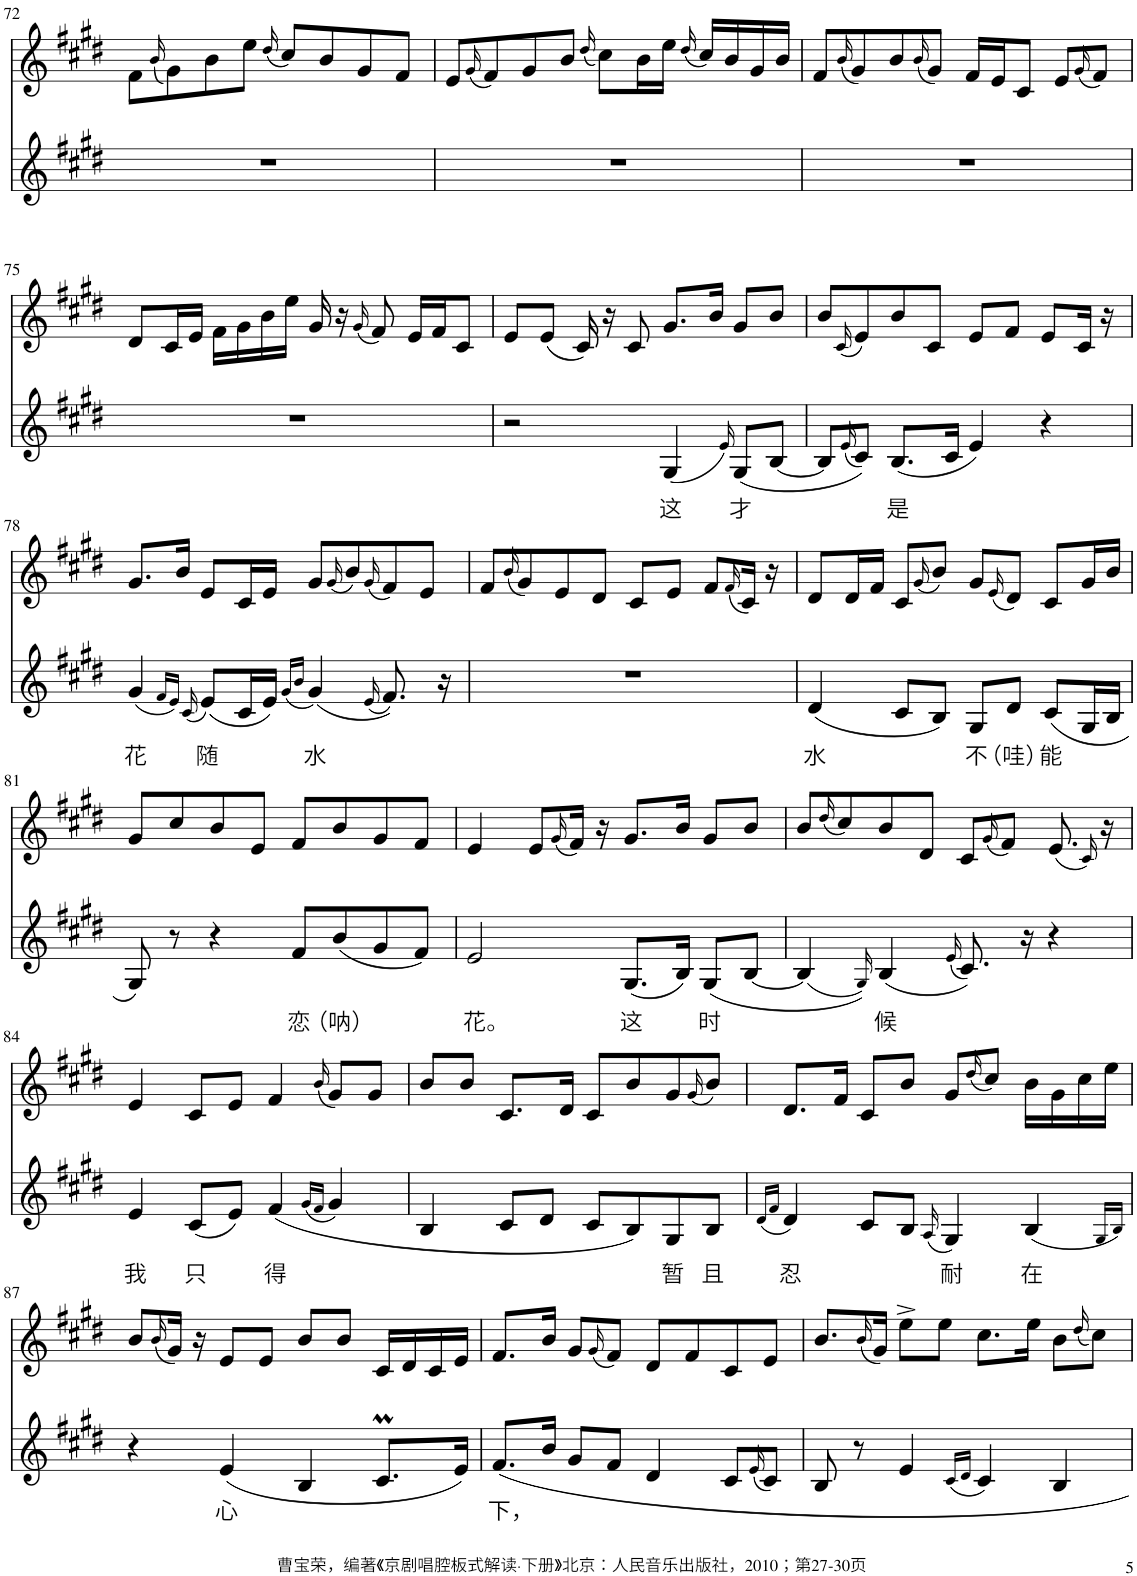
**kern	**text	**kern
*part2	*part2	*part1
*staff2	*staff2	*staff1
*I"Piano	*	*I"Piano
*I'Pno	*	*I'Pno
!!LO:PB:g=z
*clefG2	*	*clefG2
*k[f#c#g#d#]	*	*k[f#c#g#d#]
*M4/4	*	*M4/4
=72	=72	=72
1r	.	8f#\L
.	.	(16qb/
.	.	8g#\)
.	.	8b\
.	.	8ee\J
.	.	(16qdd#/
.	.	8cc#/L)
.	.	8b/
.	.	8g#/
.	.	8f#/J
=73	=73	=73
1r	.	8e/L
.	.	(16qg#/
.	.	8f#/)
.	.	8g#/
.	.	8b/J
.	.	(16qdd#/
.	.	8cc#\L)
.	.	16b\L
.	.	16ee\JJ
.	.	(16qdd#/
.	.	16cc#/LL)
.	.	16b/
.	.	16g#/
.	.	16b/JJ
=74	=74	=74
1r	.	8f#/L
.	.	(16qb/
.	.	8g#/)
.	.	8b/
.	.	(16qb/
.	.	8g#/J)
.	.	16f#/LL
.	.	16e/J
.	.	8c#/J
.	.	8e/L
.	.	(16qg#/
.	.	8f#/J)
!!LO:LB:g=z
=75	=75	=75
1r	.	8d#/L
.	.	16c#/L
.	.	16e/JJ
.	.	16f#\LL
.	.	16g#\
.	.	16b\
.	.	16ee\JJ
.	.	16g#/
.	.	16r
.	.	(16qg#/
.	.	8f#/)
.	.	16e/LL
.	.	16f#/J
.	.	8c#/J
=76	=76	=76
2r	.	8e/L
.	.	(8e/J
.	.	16c#/)
.	.	16r
.	.	8c#/
!	!LO:LY:b	!
(4G#/	这	8.g#/L
.	.	16b/Jk
16qe/)	.	.
!	!LO:LY:b	!
(8G#/L	才	8g#/L
[8B/J	.	8b/J
=77	=77	=77
8B/L]	.	8b/L
(16qe/	.	(16qc#/
8c#/J))	.	8e/)
!	!LO:LY:b	!
(8.B/L	是	8b/
.	.	8c#/J
16c#/Jk	.	.
4e/)	.	8e/L
.	.	8f#/J
4r	.	8e/L
.	.	16c#/Jk
.	.	16r
!!LO:LB:g=z
=78	=78	=78
!	!LO:LY:b	!
(4g#/	花	8.g#/L
.	.	16b/Jk
16qf#/LL	.	.
16qe/JJ)	.	.
(16qc#/	.	.
!	!LO:LY:b	!
(8e/L)	随	8e/L
16c#/L	.	16c#/L
16e/JJ)	.	16e/JJ
(16qg#/LL	.	.
16qb/JJ	.	.
!	!LO:LY:b	!
(4g#/)	水	8g#/L
.	.	(16qg#/
.	.	8b/)
(16qe/	.	(16qg#/
8.f#/))	.	8f#/)
.	.	8e/J
16r	.	.
=79	=79	=79
1r	.	8f#/L
.	.	(16qb/
.	.	8g#/)
.	.	8e/
.	.	8d#/J
.	.	8c#/L
.	.	8e/J
.	.	8f#/L
.	.	(16qf#/
.	.	16c#/Jk)
.	.	16r
=80	=80	=80
!	!LO:LY:b	!
(4d#/	水	8d#/L
.	.	16d#/L
.	.	16f#/JJ
8c#/L	.	8c#/L
.	.	(16qg#/
8B/J)	.	8b/J)
!	!LO:LY:b	!
8G#/L	不	8g#/L
.	.	(16qe/
!	!LO:LY:b	!
8d#/J	（哇）	8d#/J)
!	!LO:LY:b	!
(8c#/L	能	8c#/L
16G#/L	.	16g#/L
16B/JJ	.	16b/JJ
!!LO:LB:g=z
=81	=81	=81
8G#/)	.	8g#/L
8r	.	8cc#/
4r	.	8b/
.	.	8e/J
!	!LO:LY:b	!
8f#/L	恋	8f#/L
!	!LO:LY:b	!
(8b/	（呐）	8b/
8g#/	.	8g#/
8f#/J)	.	8f#/J
=82	=82	=82
!	!LO:LY:b	!
2e/	花。	4e/
.	.	8e/L
.	.	(16qg#/
.	.	16f#/Jk)
.	.	16r
!	!LO:LY:b	!
(8.G#/L	这	8.g#/L
16B/Jk)	.	16b/Jk
!	!LO:LY:b	!
(8G#/L	时	8g#/L
[8B/J	.	8b/J
=83	=83	=83
(4B/]	.	8b/L
.	.	(16qdd#/
.	.	8cc#/)
16qG#/))	.	.
!	!LO:LY:b	!
(4B/	候	8b/
.	.	8d#/J
(16qe/	.	.
8.c#/))	.	8c#/L
.	.	(16qg#/
.	.	8f#/J)
16r	.	.
4r	.	(8.e/
.	.	16qc#/)
.	.	16r
!!LO:LB:g=z
=84	=84	=84
!	!LO:LY:b	!
4e/	我	4e/
!	!LO:LY:b	!
(8c#/L	只	8c#/L
8e/J)	.	8e/J
!	!LO:LY:b	!
(4f#/	得	4f#/
(16qg#/LL	.	.
16qf#/JJ	.	(16qb/
4g#/)	.	8g#/L)
.	.	8g#/J
=85	=85	=85
4B/	.	8b/L
.	.	8b/J
8c#/L	.	8.c#/L
8d#/J	.	.
.	.	16d#/Jk
8c#/L	.	8c#/L
8B/)	.	8b/
!	!LO:LY:b	!
8G#/	暂	8g#/
.	.	(16qg#/
!	!LO:LY:b	!
8B/J	且	8b/J)
=86	=86	=86
(16qd#/LL	.	.
16qf#/JJ	.	.
!	!LO:LY:b	!
4d#/)	忍	8.d#/L
.	.	16f#/Jk
8c#/L	.	8c#/L
8B/J	.	8b/J
(16qA/	.	.
!	!LO:LY:b	!
4G#/)	耐	8g#/L
.	.	(16qdd#/
.	.	8cc#/J)
!	!LO:LY:b	!
(4B/	在	16b\LL
.	.	16g#\
.	.	16cc#\
.	.	16ee\JJ
16qG#/LL	.	.
16qB/JJ)	.	.
!!LO:LB:g=z
=87	=87	=87
4r	.	8b/L
.	.	(16qb/
.	.	16g#/Jk)
.	.	16r
!	!LO:LY:b	!
(4e/	心	8e/L
.	.	8e/J
4B/	.	8b/L
.	.	8b/J
8.c#M/L	.	16c#/LL
.	.	16d#/
.	.	16c#/
16e/Jk)	.	16e/JJ
=88	=88	=88
!	!LO:LY:b	!
8.f#/L	下，	8.f#/L
16b/Jk	.	16b/Jk
8g#/L	.	8g#/L
.	.	(16qg#/
8f#/J	.	8f#/J)
4d#/	.	8d#/L
.	.	8f#/
8c#/L	.	8c#/
(16qe/	.	.
8c#/J)	.	8e/J
=89	=89	=89
8B/	.	8.b/L
8r	.	.
.	.	(16qb/
.	.	16g#/Jk)
4e/	.	8ee^\L
.	.	8ee\J
(16qc#/LL	.	.
16qd#/JJ	.	.
4c#/)	.	8.cc#\L
.	.	16ee\Jk
4B/	.	8b\L
.	.	(16qdd#/
.	.	8cc#\J)
=	=	=
*-	*-	*-
